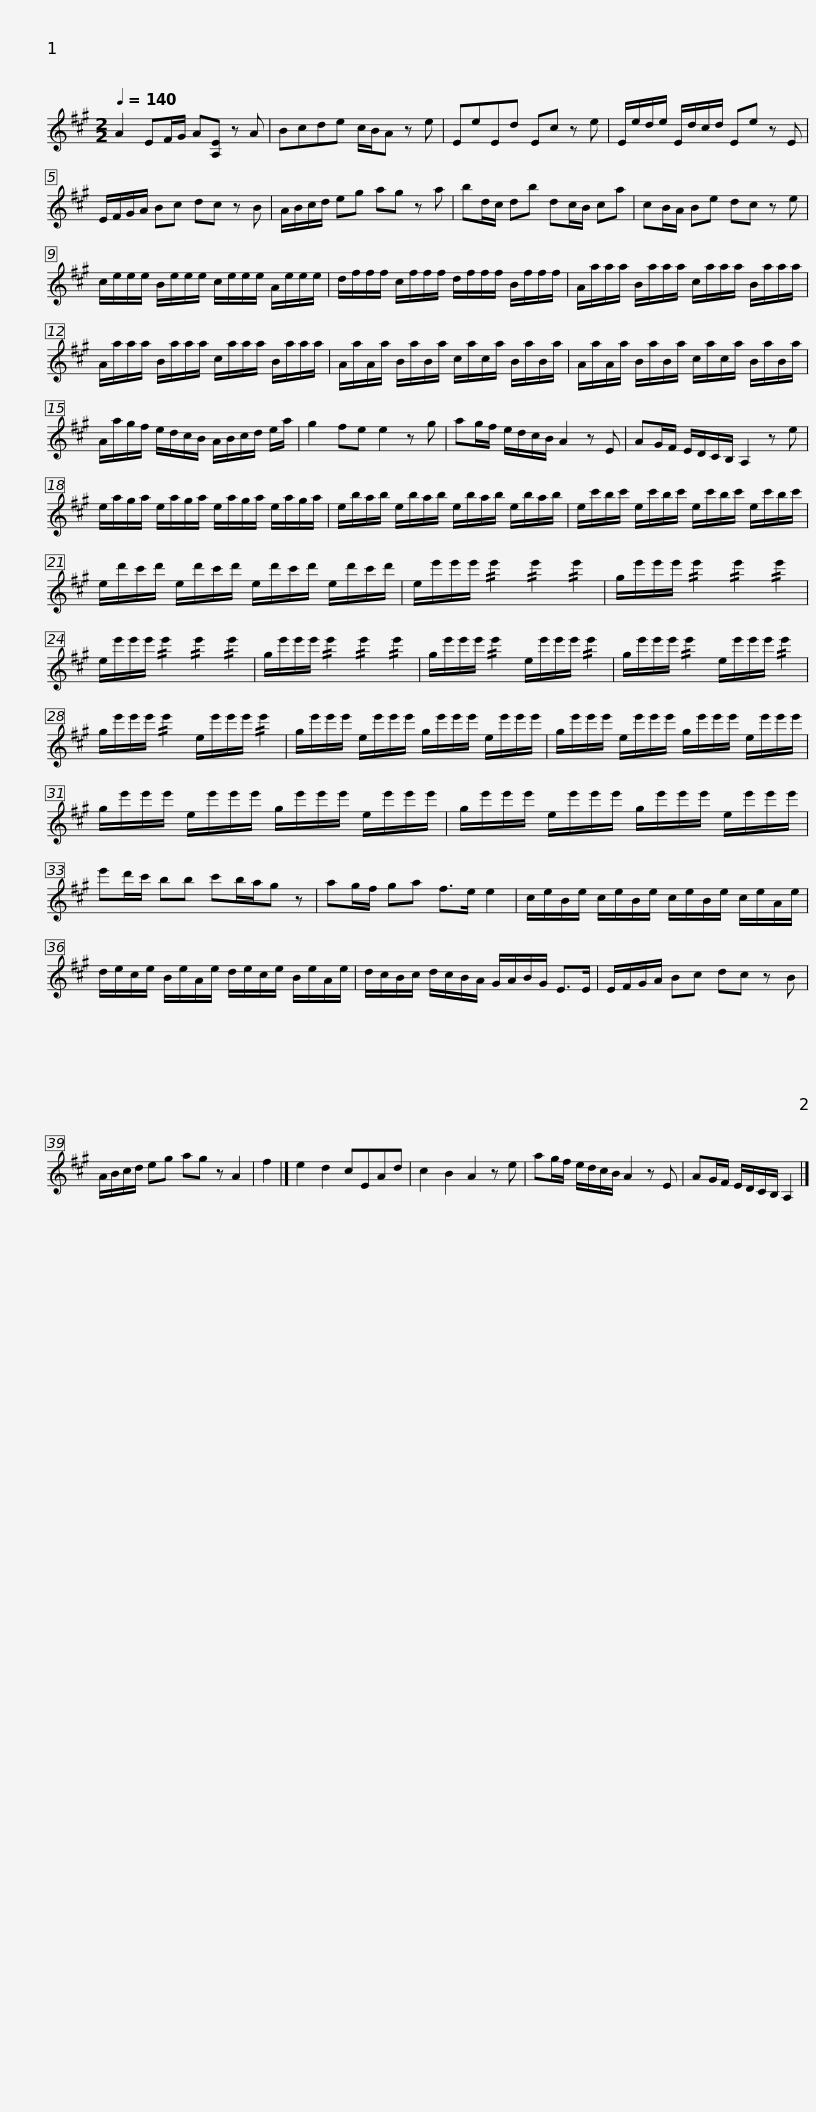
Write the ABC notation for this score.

X:1
L:1/8
Q:1/4=140
M:2/2
I:linebreak $
K:A
V:1 treble
V:1
 A2 EF/G/ A[A,E] z A | Bcde c/B/A z e | EeEd Ec z e | E/e/d/e/ E/d/c/d/ Ee z E |$ E/F/G/A/ Bc dc z B | %5
 A/B/c/d/ eg ag z a | bd/c/ db dc/B/ ca | cB/A/ Be dc z e |$ c/e/e/e/ B/e/e/e/ c/e/e/e/ A/e/e/e/ | d/f/f/f/ c/f/f/f/ d/f/f/f/ B/f/f/f/ |$ %10
 A/a/a/a/ B/a/a/a/ c/a/a/a/ B/a/a/a/ | A/a/a/a/ B/a/a/a/ c/a/a/a/ B/a/a/a/ |$ A/a/A/a/ B/a/B/a/ c/a/c/a/ B/a/B/a/ | A/a/A/a/ B/a/B/a/ c/a/c/a/ B/a/B/a/ | A/a/g/f/ e/d/c/B/ A/B/c/d/ e/a/ |$ %15
 g2 fe e2 z g | ag/f/ e/d/c/B/ A2 z E | AG/F/ E/D/C/B,/ A,2 z e | e/a/g/a/ e/a/g/a/ e/a/g/a/ e/a/g/a/ |$ e/b/a/b/ e/b/a/b/ e/b/a/b/ e/b/a/b/ | %20
 e/c'/b/c'/ e/c'/b/c'/ e/c'/b/c'/ e/c'/b/c'/ |$ e/d'/c'/d'/ e/d'/c'/d'/ e/d'/c'/d'/ e/d'/c'/d'/ | e/e'/e'/e'/ !//!e'2 !//!e'2 !//!e'2 | g/e'/e'/e'/ !//!e'2 !//!e'2 !//!e'2 |$ e/e'/e'/e'/ !//!e'2 !//!e'2 !//!e'2 | %25
 g/e'/e'/e'/ !//!e'2 !//!e'2 !//!e'2 | g/e'/e'/e'/ !//!e'2 e/e'/e'/e'/ !//!e'2 | g/e'/e'/e'/ !//!e'2 e/e'/e'/e'/ !//!e'2 |$ g/e'/e'/e'/ !//!e'2 e/e'/e'/e'/ !//!e'2 | g/e'/e'/e'/ e/e'/e'/e'/ g/e'/e'/e'/ e/e'/e'/e'/ |$ %30
 g/e'/e'/e'/ e/e'/e'/e'/ g/e'/e'/e'/ e/e'/e'/e'/ | g/e'/e'/e'/ e/e'/e'/e'/ g/e'/e'/e'/ e/e'/e'/e'/ |$ g/e'/e'/e'/ e/e'/e'/e'/ g/e'/e'/e'/ e/e'/e'/e'/ | e'd'/c'/ bb c'b/a/g z | ag/f/ ga f>e e2 |$ %35
 c/e/B/e/ c/e/B/e/ c/e/B/e/ c/e/A/e/ | d/e/c/e/ B/e/A/e/ d/e/c/e/ B/e/A/e/ | d/c/B/c/ d/c/B/A/ G/A/B/G/ E>E |$ E/F/G/A/ Bc dc z B | A/B/c/d/ eg ag z A2 | %40
 f2 |] e2 d2 cEAd | c2 B2 A2 z e | ag/f/ e/d/c/B/ A2 z E |$ AG/F/ E/D/C/B,/ A,2 |] %45
